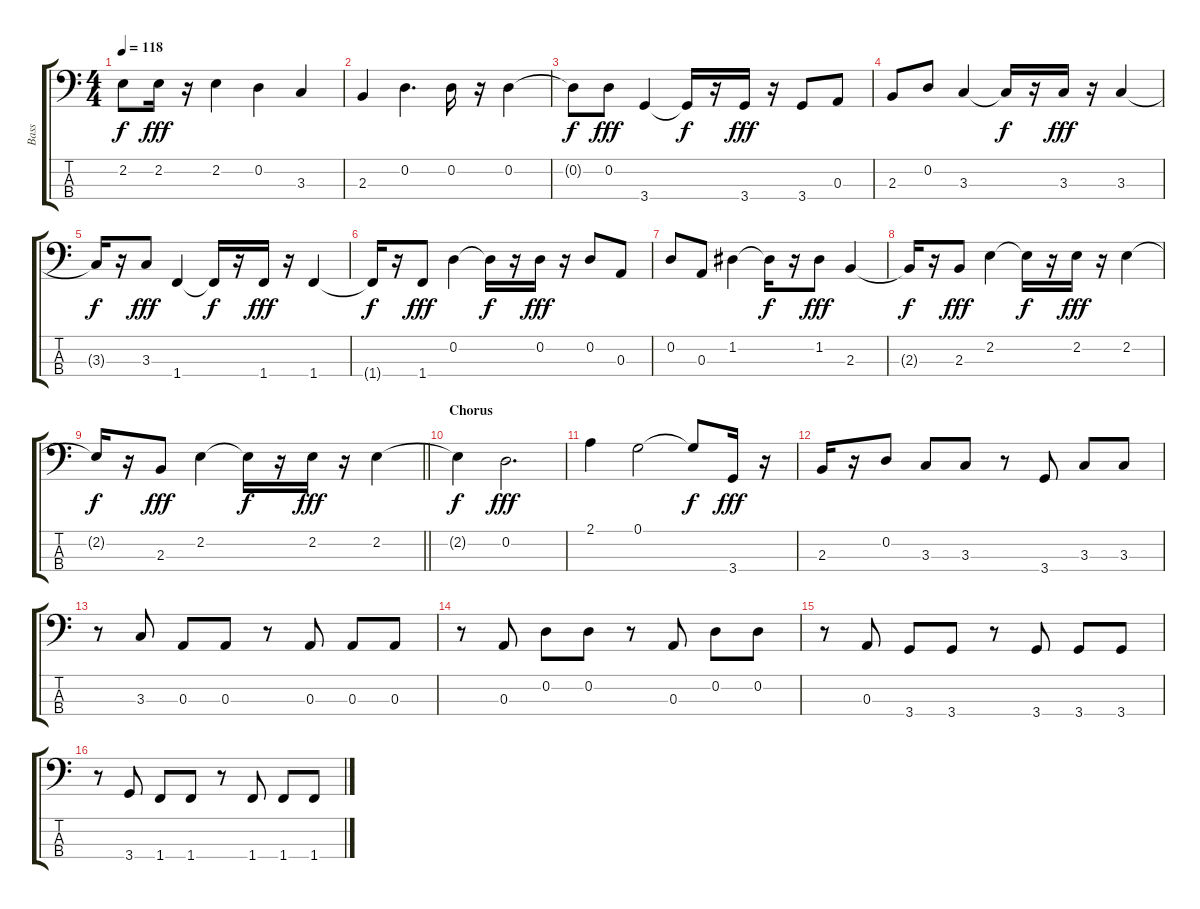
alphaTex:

\track ("Bass" "Bass") {instrument electricbassfinger}
\staff {score tabs}
\tuning (G2 D2 A1 E1) {hide}
\ts (4 4)
\tempo 118
\clef f4
\ks c
2.2{t}.8{dy f} 2.2.16{dy fff} r.16 2.2.4 0.2.4 3.3.4 |
2.3.4 0.2.4{d} 0.2.16 r.16 0.2.4 |
0.2{t}.8{dy f} 0.2.8{dy fff} 3.4.4 3.4{t}.16{dy f} r.16 3.4.16{dy fff} r.16 3.4.8 0.3.8 |
2.3.8 0.2.8 3.3.4 3.3{t}.16{dy f} r.16 3.3.16{dy fff} r.16 3.3.4 |
3.3{t}.16{dy f} r.16 3.3.8{dy fff} 1.4.4 1.4{t}.16{dy f} r.16 1.4.16{dy fff} r.16 1.4.4 |
1.4{t}.16{dy f} r.16 1.4.8{dy fff} 0.2.4 0.2{t}.16{dy f} r.16 0.2.16{dy fff} r.16 0.2.8 0.3.8 |
0.2.8 0.3.8 1.2.4 1.2{t}.16{dy f} r.16 1.2.8{dy fff} 2.3.4 |
2.3{t}.16{dy f} r.16 2.3.8{dy fff} 2.2.4 2.2{t}.16{dy f} r.16 2.2.16{dy fff} r.16 2.2.4 |
\barLineRight lightlight
2.2{t}.16{dy f} r.16 2.3.8{dy fff} 2.2.4 2.2{t}.16{dy f} r.16 2.2.16{dy fff} r.16 2.2.4 |
\section ("" "Chorus")
2.2{t}.4{dy f} 0.2.2{d dy fff} |
2.1.4 0.1.2 0.1{t}.8{dy f} 3.4.16{dy fff} r.16 |
2.3.16 r.16 0.2.8 3.3.8 3.3.8 r.8 3.4.8 3.3.8 3.3.8 |
r.8 3.3.8 0.3.8 0.3.8 r.8 0.3.8 0.3.8 0.3.8 |
r.8 0.3.8 0.2.8 0.2.8 r.8 0.3.8 0.2.8 0.2.8 |
r.8 0.3.8 3.4.8 3.4.8 r.8 3.4.8 3.4.8 3.4.8 |
r.8 3.4.8 1.4.8 1.4.8 r.8 1.4.8 1.4.8 1.4.8
